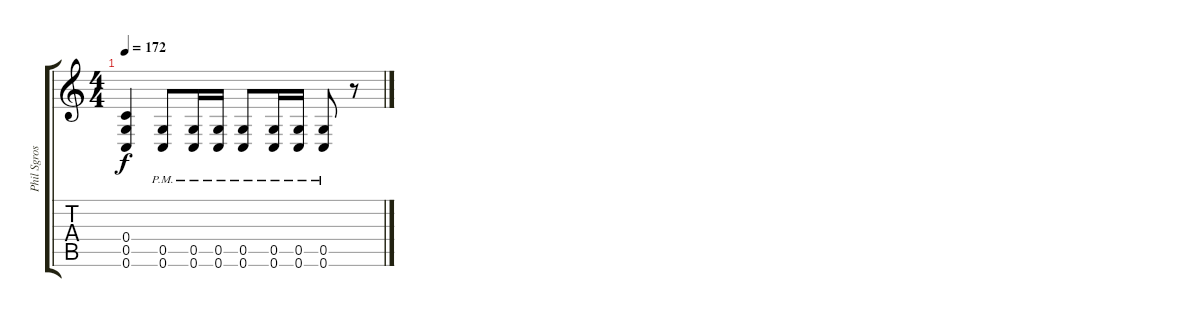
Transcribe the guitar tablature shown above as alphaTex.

\track ("Phil Sgrosso" "Phil Sgros") {instrument distortionguitar}
\staff {score tabs}
\tuning (D4 A3 F3 C3 G2 C2) {hide}
\ts (4 4)
\tempo 172
\clef g2
\ks c
(0.4 0.5 0.6).4{dy f} (0.5{pm} 0.6{pm}).8 (0.5{pm} 0.6{pm}).16 (0.5{pm} 0.6{pm}).16 (0.5{pm} 0.6{pm}).8 (0.5{pm} 0.6{pm}).16 (0.5{pm} 0.6{pm}).16 (0.5{pm} 0.6{pm}).8 r.8
